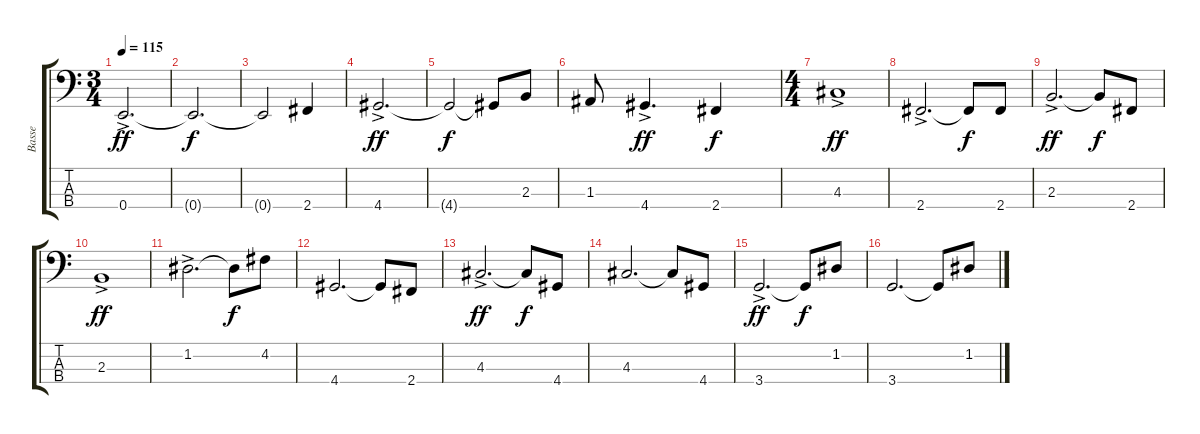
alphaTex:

\track ("Basse" "Basse") {instrument acousticbass}
\staff {score tabs}
\tuning (G2 D2 A1 E1) {hide}
\ts (3 4)
\tempo 115
\clef f4
\ks c
0.4{ac}.2{d dy ff} |
0.4{t}.2{d dy f} |
0.4{t}.2 2.4.4 |
4.4{ac}.2{d dy ff} |
4.4{t}.2{dy f} 4.4{t}.8 2.3.8 |
1.3.8 4.4{ac}.4{d dy ff} 2.4.4{dy f} |
\ts (4 4)
4.3{ac}.1{dy ff} |
2.4{ac}.2{d} 2.4{t}.8{dy f} 2.4.8 |
2.3{ac}.2{d dy ff} 2.3{t}.8{dy f} 2.4.8 |
2.3{ac}.1{dy ff} |
1.2{ac}.2{d} 1.2{t}.8{dy f} 4.2.8 |
4.4.2{d} 4.4{t}.8 2.4.8 |
4.3{ac}.2{d dy ff} 4.3{t}.8{dy f} 4.4.8 |
4.3.2{d} 4.3{t}.8 4.4.8 |
3.4{ac}.2{d dy ff} 3.4{t}.8{dy f} 1.2.8 |
3.4.2{d} 3.4{t}.8 1.2.8
